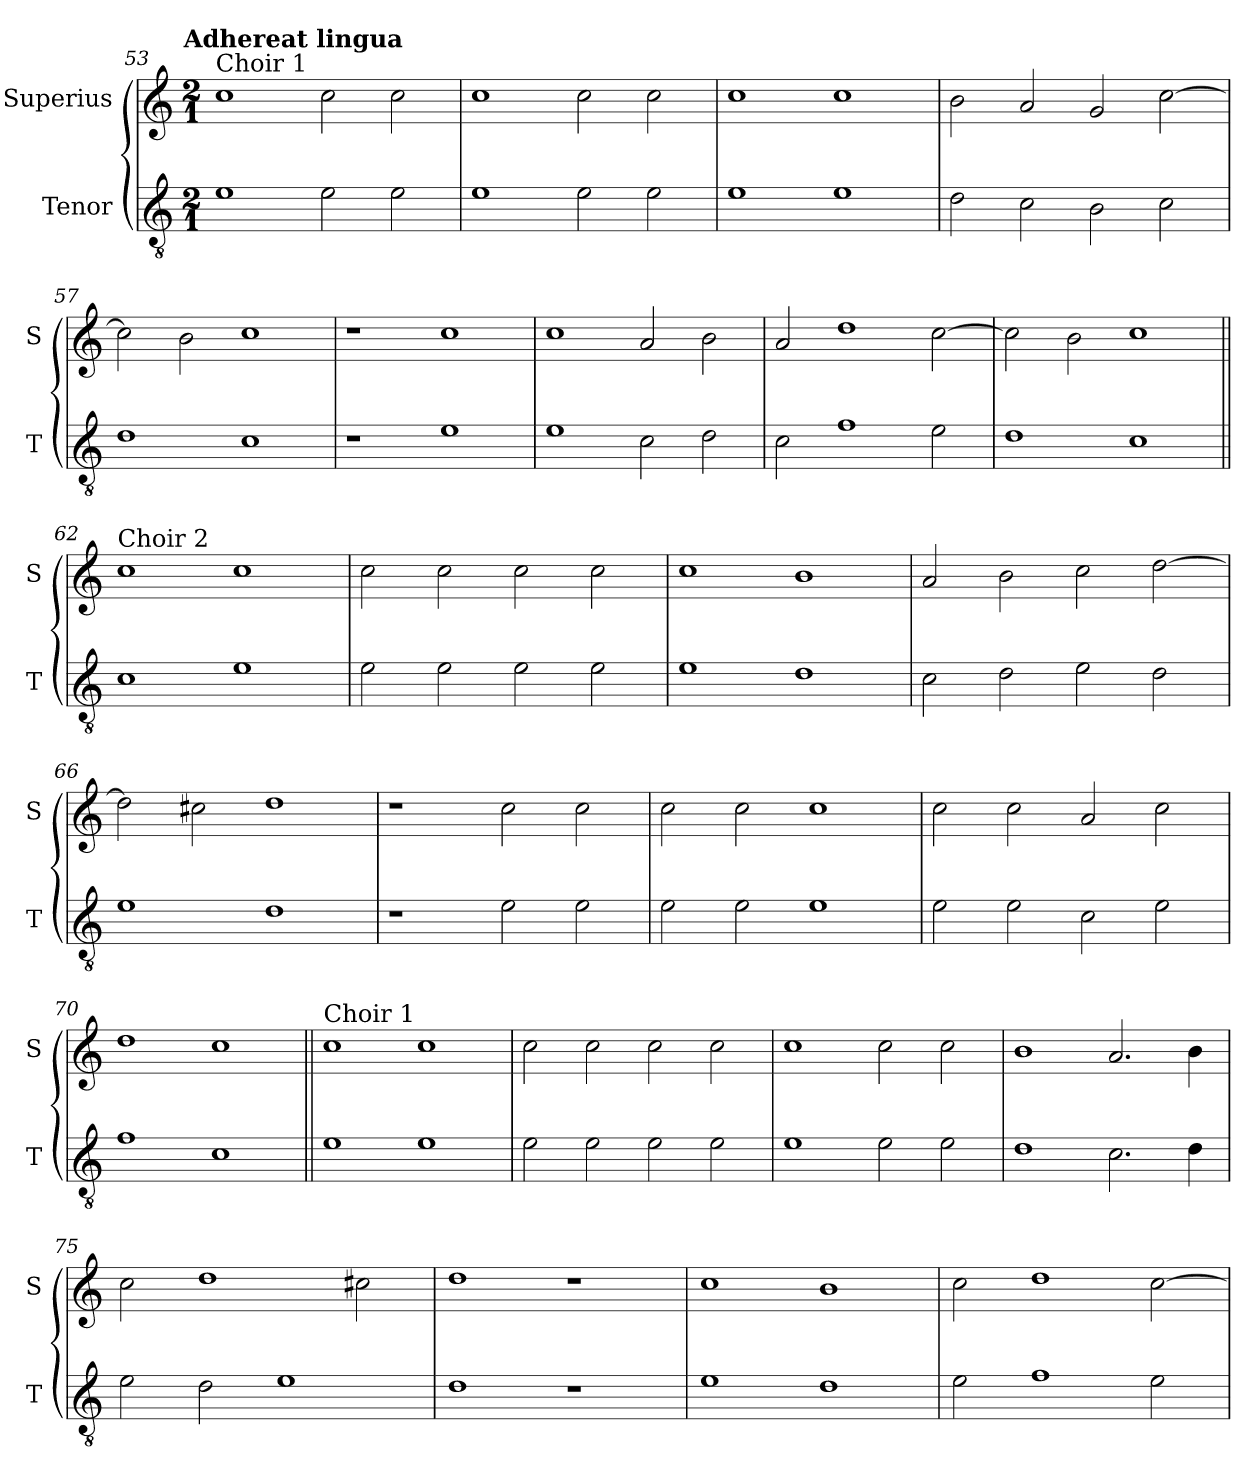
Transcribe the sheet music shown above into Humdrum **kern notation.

**kern	**kern
*part2	*part1
*staff2	*staff1
*I"Tenor	*I"Superius
*I'T	*I'S
*clefGv2	*clefG2
*k[]	*k[]
!!LO:TX:omd:t=Adhereat lingua
*M2/1	*M2/1
=53	=53
!	!LO:TX:a:t=Choir 1
1e	1cc
2e\	2cc\
2e\	2cc\
=54	=54
1e	1cc
2e\	2cc\
2e\	2cc\
=55	=55
1e	1cc
1e	1cc
=56	=56
2d\	2b\
2c\	2a/
2B\	2g/
2c\	[2cc\
=57	=57
1d	2cc\]
.	2b\
1c	1cc
=58	=58
1r	1r
1e	1cc
=59	=59
1e	1cc
2c\	2a/
2d\	2b\
=60	=60
2c\	2a/
1f	1dd
2e\	[2cc\
=61	=61
1d	2cc\]
.	2b\
1c	1cc
=62||	=62||
!	!LO:TX:a:t=Choir 2
1c	1cc
1e	1cc
=63	=63
2e\	2cc\
2e\	2cc\
2e\	2cc\
2e\	2cc\
=64	=64
1e	1cc
1d	1b
=65	=65
2c\	2a/
2d\	2b\
2e\	2cc\
2d\	[2dd\
=66	=66
1e	2dd\]
.	2cc#X\
1d	1dd
=67	=67
1r	1r
2e\	2cc\
2e\	2cc\
=68	=68
2e\	2cc\
2e\	2cc\
1e	1cc
=69	=69
2e\	2cc\
2e\	2cc\
2c\	2a/
2e\	2cc\
=70	=70
1f	1dd
1c	1cc
=71||	=71||
!	!LO:TX:a:t=Choir 1
1e	1cc
1e	1cc
=72	=72
2e\	2cc\
2e\	2cc\
2e\	2cc\
2e\	2cc\
=73	=73
1e	1cc
2e\	2cc\
2e\	2cc\
=74	=74
1d	1b
2.c\	2.a/
4d\	4b\
=75	=75
2e\	2cc\
2d\	1dd
1e	.
.	2cc#X\
=76	=76
1d	1dd
1r	1r
=77	=77
1e	1cc
1d	1b
=78	=78
2e\	2cc\
1f	1dd
2e\	[2cc\
=	=
*-	*-
